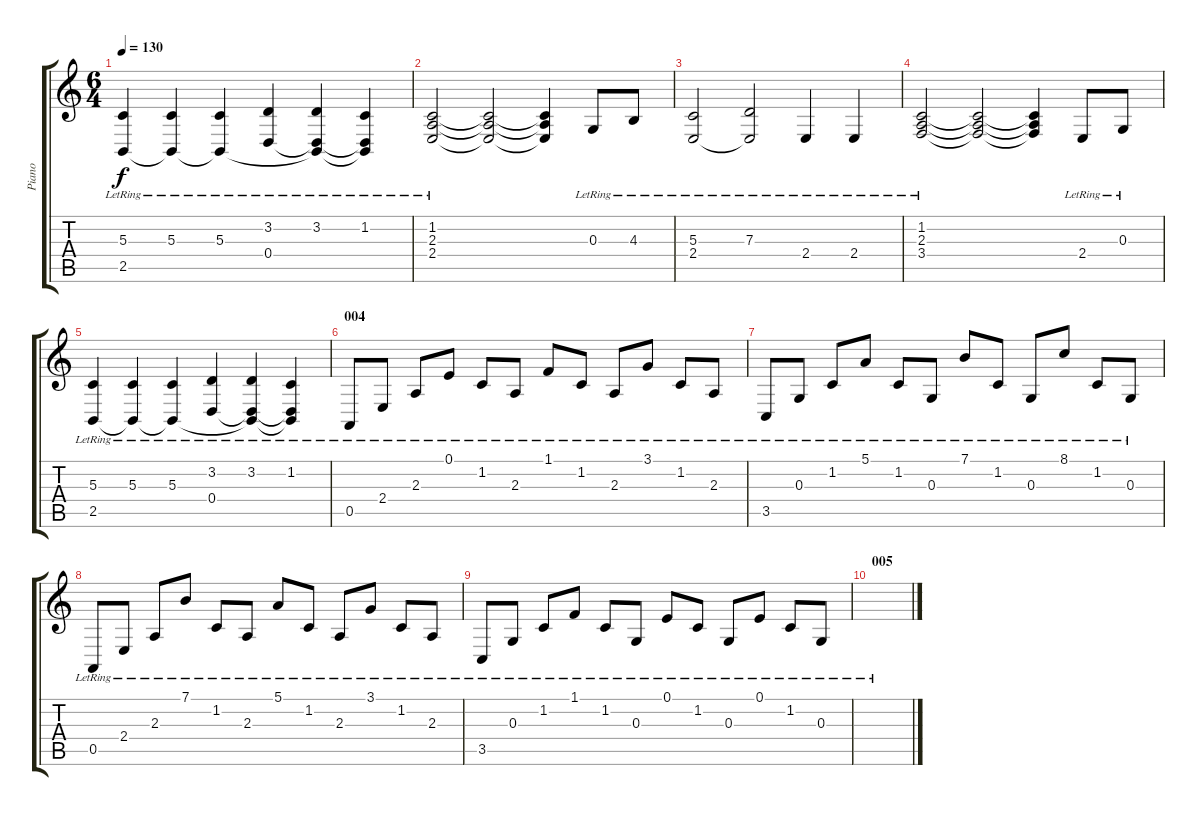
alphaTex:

\track ("Piano" "Piano") {instrument acousticgrandpiano}
\staff {score tabs}
\tuning (E4 B3 G3 D3 A2 E2) {hide}
\ts (6 4)
\tempo 130
\clef g2
\ks c
(5.3{lr} 2.5{lr}).4{dy f} (5.3{lr} 2.5{t}).4 (5.3{lr} 2.5{t}).4 (3.2{lr} 0.4{lr}).4 (3.2{lr} 0.4{t} 2.5{t}).4 (1.2{lr} 0.4{t} 2.5{t}).4 |
(1.2{lr} 2.3{lr} 2.4{lr}).2 (1.2{t} 2.3{t} 2.4{t}).2 (1.2{t} 2.3{t} 2.4{t}).4 0.3{lr}.8 4.3{lr}.8 |
(5.3{lr} 2.4{lr}).2 (7.3{lr} 2.4{t}).2 2.4{lr}.4 2.4{lr}.4 |
(1.2{lr} 2.3{lr} 3.4{lr}).2 (1.2{t} 2.3{t} 3.4{t}).2 (1.2{t} 2.3{t} 3.4{t}).4 2.4{lr}.8 0.3{lr}.8 |
(5.3{lr} 2.5{lr}).4 (5.3{lr} 2.5{t}).4 (5.3{lr} 2.5{t}).4 (3.2{lr} 0.4{lr}).4 (3.2{lr} 0.4{t} 2.5{t}).4 (1.2{lr} 0.4{t} 2.5{t}).4 |
\section ("" "004")
0.5{lr}.8 2.4{lr}.8 2.3{lr}.8 0.1{lr}.8 1.2{lr}.8 2.3{lr}.8 1.1{lr}.8 1.2{lr}.8 2.3{lr}.8 3.1{lr}.8 1.2{lr}.8 2.3{lr}.8 |
3.5{lr}.8 0.3{lr}.8 1.2{lr}.8 5.1{lr}.8 1.2{lr}.8 0.3{lr}.8 7.1{lr}.8 1.2{lr}.8 0.3{lr}.8 8.1{lr}.8 1.2{lr}.8 0.3{lr}.8 |
0.5{lr}.8 2.4{lr}.8 2.3{lr}.8 7.1{lr}.8 1.2{lr}.8 2.3{lr}.8 5.1{lr}.8 1.2{lr}.8 2.3{lr}.8 3.1{lr}.8 1.2{lr}.8 2.3{lr}.8 |
3.5{lr}.8 0.3{lr}.8 1.2{lr}.8 1.1{lr}.8 1.2{lr}.8 0.3{lr}.8 0.1{lr}.8 1.2{lr}.8 0.3{lr}.8 0.1{lr}.8 1.2{lr}.8 0.3{lr}.8 |
\section ("" "005")
